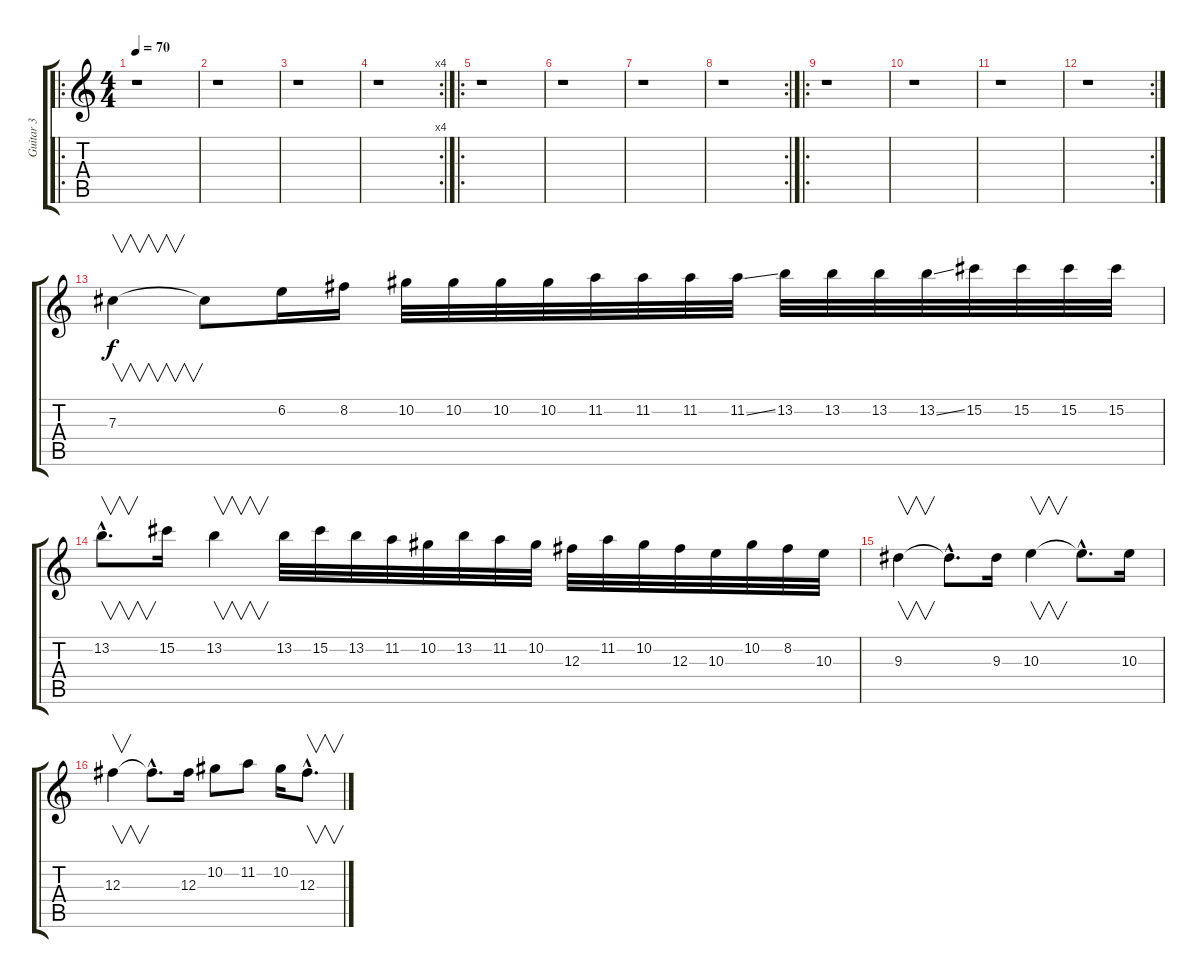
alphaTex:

\track ("Guitar 3" "Guitar 3") {instrument distortionguitar}
\staff {score tabs}
\tuning (Eb4 Bb3 Gb3 Db3 Ab2 Eb2) {hide}
\ro
\ts (4 4)
\tempo 70
\clef g2
\ks c
r.1{dy f} |
r.1 |
r.1 |
\rc 4
r.1 |
\ro
r.1 |
r.1 |
r.1 |
\rc 2
r.1 |
\ro
r.1 |
r.1 |
r.1 |
\rc 2
r.1 |
7.3.4{v} 7.3{t}.8 6.2.16 8.2.16 10.2.32 10.2.32 10.2.32 10.2.32 11.2.32 11.2.32 11.2.32 11.2{ss}.32 13.2.32 13.2.32 13.2.32 13.2{ss}.32 15.2.32 15.2.32 15.2.32 15.2.32 |
13.2{hac}.8{v d} 15.2.16 13.2.4{v} 13.2.32 15.2.32 13.2.32 11.2.32 10.2.32 13.2.32 11.2.32 10.2.32 12.3.32 11.2.32 10.2.32 12.3.32 10.3.32 10.2.32 8.2.32 10.3.32 |
9.3.4{v} 9.3{hac t}.8{d} 9.3.16 10.3.4{v} 10.3{hac t}.8{d} 10.3.16 |
12.3.4{v} 12.3{hac t}.8{d} 12.3.16 10.2.8 11.2.8 10.2.16 12.3{hac}.8{v d}
